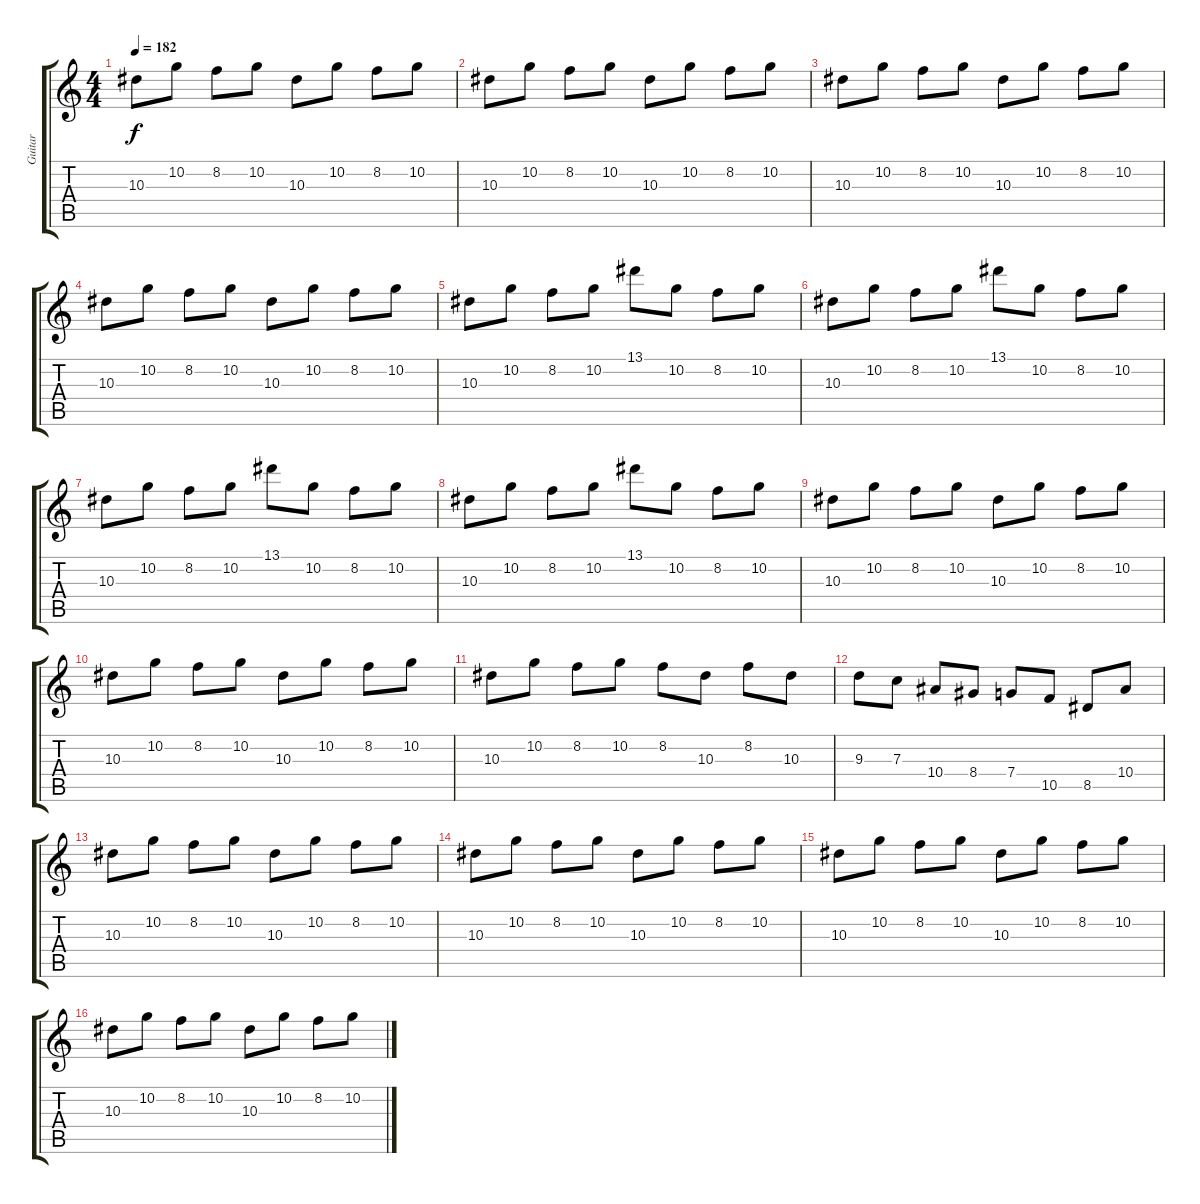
\track ("Guitar" "Guitar") {instrument distortionguitar}
\staff {score tabs}
\tuning (D4 A3 F3 C3 G2 C2) {hide}
\ts (4 4)
\tempo 182
\clef g2
\ks c
10.3.8{dy f} 10.2.8 8.2.8 10.2.8 10.3.8 10.2.8 8.2.8 10.2.8 |
10.3.8 10.2.8 8.2.8 10.2.8 10.3.8 10.2.8 8.2.8 10.2.8 |
10.3.8 10.2.8 8.2.8 10.2.8 10.3.8 10.2.8 8.2.8 10.2.8 |
10.3.8 10.2.8 8.2.8 10.2.8 10.3.8 10.2.8 8.2.8 10.2.8 |
10.3.8 10.2.8 8.2.8 10.2.8 13.1.8 10.2.8 8.2.8 10.2.8 |
10.3.8 10.2.8 8.2.8 10.2.8 13.1.8 10.2.8 8.2.8 10.2.8 |
10.3.8 10.2.8 8.2.8 10.2.8 13.1.8 10.2.8 8.2.8 10.2.8 |
10.3.8 10.2.8 8.2.8 10.2.8 13.1.8 10.2.8 8.2.8 10.2.8 |
10.3.8 10.2.8 8.2.8 10.2.8 10.3.8 10.2.8 8.2.8 10.2.8 |
10.3.8 10.2.8 8.2.8 10.2.8 10.3.8 10.2.8 8.2.8 10.2.8 |
10.3.8 10.2.8 8.2.8 10.2.8 8.2.8 10.3.8 8.2.8 10.3.8 |
9.3.8 7.3.8 10.4.8 8.4.8 7.4.8 10.5.8 8.5.8 10.4.8 |
10.3.8 10.2.8 8.2.8 10.2.8 10.3.8 10.2.8 8.2.8 10.2.8 |
10.3.8 10.2.8 8.2.8 10.2.8 10.3.8 10.2.8 8.2.8 10.2.8 |
10.3.8 10.2.8 8.2.8 10.2.8 10.3.8 10.2.8 8.2.8 10.2.8 |
10.3.8 10.2.8 8.2.8 10.2.8 10.3.8 10.2.8 8.2.8 10.2.8
